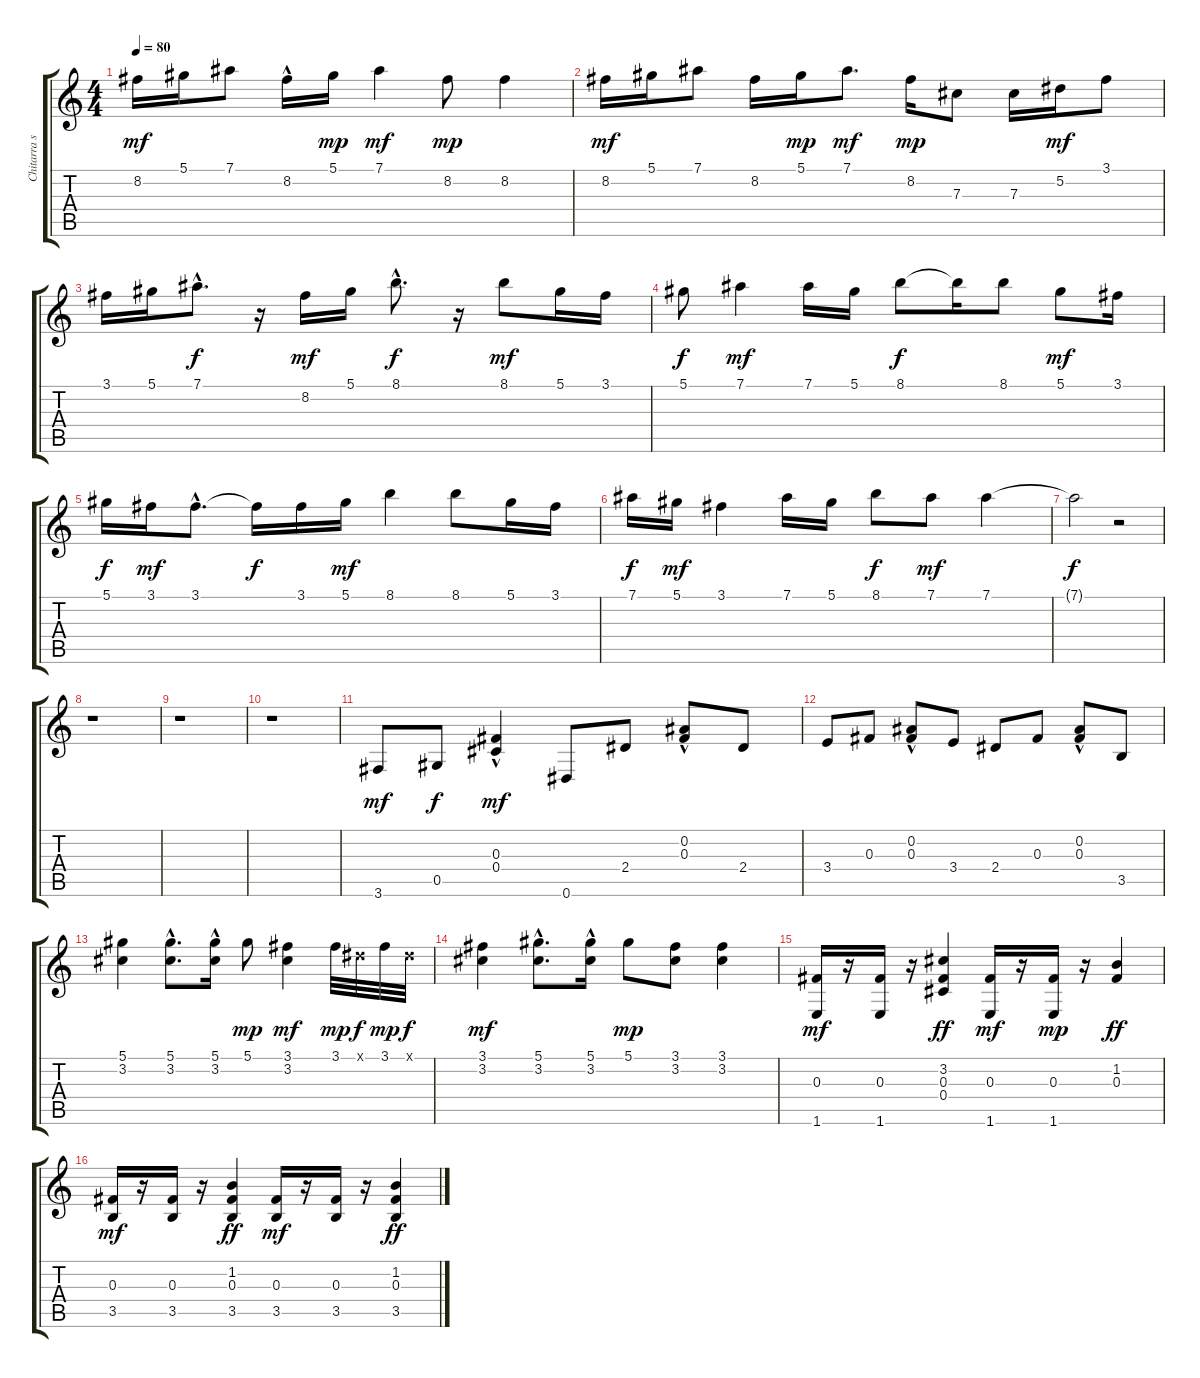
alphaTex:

\track ("Chitarra solista" "Chitarra s") {instrument distortionguitar}
\staff {score tabs}
\tuning (Eb4 Bb3 Gb3 Db3 Ab2 Eb2) {hide}
\ts (4 4)
\tempo 80
\clef g2
\ks c
8.2.16{dy mf} 5.1.16 7.1.8 8.2{hac}.16 5.1.16{dy mp} 7.1.4{dy mf} 8.2.8{dy mp} 8.2.4 |
8.2.16{dy mf} 5.1.16 7.1.8 8.2.16 5.1.16{dy mp} 7.1.8{d dy mf} 8.2.16{dy mp} 7.3.8 7.3.16 5.2.16{dy mf} 3.1.8 |
3.1.16 5.1.16 7.1{hac}.8{d dy f} r.16 8.2.16{dy mf} 5.1.16 8.1{hac}.8{d dy f} r.16 8.1.8{dy mf} 5.1.16 3.1.16 |
5.1.8{dy f} 7.1.4{dy mf} 7.1.16 5.1.16 8.1.8{dy f} 8.1{t}.16 8.1.8 5.1.8{dy mf} 3.1.16 |
5.1.16{dy f} 3.1.16{dy mf} 3.1{hac}.8{d} 3.1{t}.16{dy f} 3.1.16 5.1.16{dy mf} 8.1.4 8.1.8 5.1.16 3.1.16 |
7.1.16{dy f} 5.1.16{dy mf} 3.1.4 7.1.16 5.1.16 8.1.8{dy f} 7.1.8{dy mf} 7.1.4 |
7.1{t}.2{dy f} r.2 |
r.1 |
r.1 |
r.1 |
3.6.8{dy mf} 0.5.8{dy f} (0.3 0.4{hac}).4{dy mf} 0.6.8 2.4.8 (0.2 0.3{hac}).8 2.4.8 |
3.4.8 0.3.8 (0.2 0.3{hac}).8 3.4.8 2.4.8 0.3.8 (0.2 0.3{hac}).8 3.5.8 |
(5.1 3.2).4 (5.1{hac} 3.2).8{d} (5.1 3.2{hac}).16 5.1.8{dy mp} (3.1 3.2).4{dy mf} 3.1.32{dy mp} 0.1{x}.32{dy f} 3.1.32{dy mp} 0.1{x}.32{dy f} |
(3.1 3.2).4{dy mf} (5.1{hac} 3.2).8{d} (5.1 3.2{hac}).16 5.1.8{dy mp} (3.1 3.2).8 (3.1 3.2).4 |
(0.3 1.6).16{dy mf} r.16 (0.3 1.6).16 r.16 (3.2 0.3 0.4).4{dy ff} (0.3 1.6).16{dy mf} r.16 (0.3 1.6).16{dy mp} r.16 (1.2 0.3).4{dy ff} |
(0.3 3.5).16{dy mf} r.16 (0.3 3.5).16 r.16 (1.2 0.3 3.5).4{dy ff} (0.3 3.5).16{dy mf} r.16 (0.3 3.5).16 r.16 (1.2 0.3 3.5).4{dy ff}
